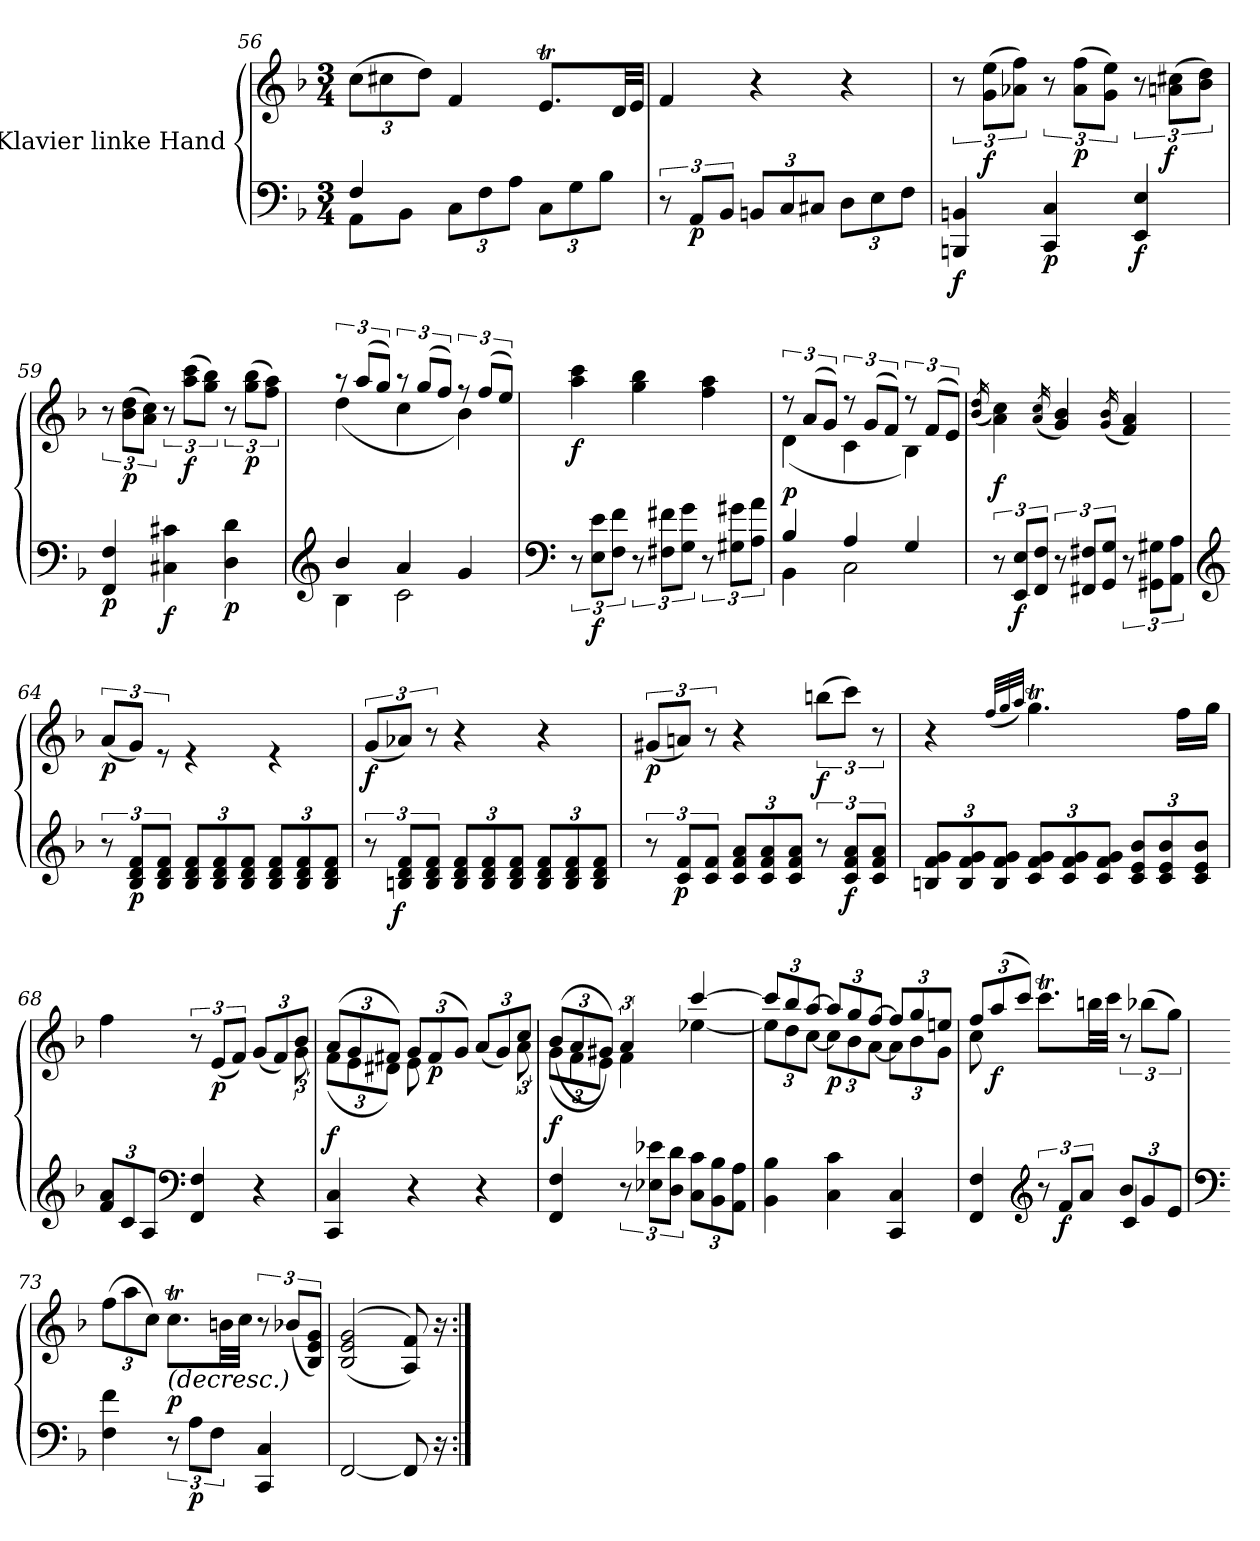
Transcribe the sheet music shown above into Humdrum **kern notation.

**kern	**kern	**dynam
*part1	*part1	*part1
*staff2	*staff1	*staff1/2
*I"Klavier linke Hand	*	*
*clefF4	*clefG2	*
*k[b-]	*k[b-]	*
*M3/4	*M3/4	*
=56	=56	=56
*^	*	*
*	*	*Xbrackettup	*
4F/	8AA\L	(>12cc\L	.
.	.	12cc#X\	.
.	8BB-\J	.	.
.	.	12dd\J)	.
*Xbrackettup	*	*	*
12C\L	2ryy	4f/	.
12F\	.	.	.
12A\J	.	.	.
12C\L	.	8.et/L	.
12G\	.	.	.
12B-\J	.	.	.
.	.	32d/LL	.
.	.	32e/JJJ	.
*v	*v	*	*
=57	=57	=57
*brackettup	*	*
12r	4f/	.
!	!	!LO:DY:b=2
12AA/L	.	p
12BB-/J	.	.
*Xbrackettup	*	*
12BBn/L	4r	.
12C/	.	.
12C#X/J	.	.
12D\L	4r	.
12E\	.	.
12F\J	.	.
=58	=58	=58
*	*brackettup	*
!	!	!LO:DY:b=2
4BBBn/ 4BBn/	12r	f
!	!	!LO:DY:b
.	(>12g\ 12ee\L	f
.	12a-X\ 12ff\J)	.
!	!	!LO:DY:b=2
4CC/ 4C/	12r	p
!	!	!LO:DY:b
.	(>12a-\ 12ff\L	p
.	12g\ 12ee\J)	.
!	!	!LO:DY:b=2
4EE/ 4E/	12r	f
!	!	!LO:DY:b
.	(>12an\ 12cc#X\L	f
.	12b-\ 12dd\J)	.
=59	=59	=59
!	!	!LO:DY:b=2
4FF/ 4F/	12r	p
!	!	!LO:DY:b
.	(>12b-\ 12dd\L	p
.	12a\ 12cc\J)	.
!	!	!LO:DY:b=2
4C#X\ 4c#X\	12r	f
!	!	!LO:DY:b
.	(>12aa\ 12ccc\L	f
.	12gg\ 12bb-\J)	.
!	!	!LO:DY:b=2
4D\ 4d\	12r	p
!	!	!LO:DY:b
.	(>12gg\ 12bb-\L	p
.	12ff\ 12aa\J)	.
=60	=60	=60
*clefG2	*	*
*^	*^	*
4b-/	4B-\	12r	(<4dd\	.
.	.	(>12aa/L	.	.
.	.	12gg/J)	.	.
4a/	2c\	12r	4cc\	.
.	.	(>12gg/L	.	.
.	.	12ff/J)	.	.
4g/	.	12r	4b-\)	.
.	.	(>12ff/L	.	.
.	.	12ee/J)	.	.
*v	*v	*	*	*
*	*v	*v	*
=61	=61	=61
*clefF4	*	*
*brackettup	*	*
!	!	!LO:DY:b
12r	4aa\ 4ccc\	f
!	!	!LO:DY:b=2
12E\ 12e\L	.	f
12F\ 12f\J	.	.
12r	4gg\ 4bb-\	.
12F#X\ 12f#X\L	.	.
12G\ 12g\J	.	.
12r	4ff\ 4aa\	.
12G#X\ 12g#X\L	.	.
12A\ 12a\J	.	.
=62	=62	=62
*^	*^	*
!	!	!	!	!LO:DY:a=2
4B-/	4BB-\	12r	(<4d\	p
.	.	(>12a/L	.	.
.	.	12g/J)	.	.
4A/	2C\	12r	4c\	.
.	.	(>12g/L	.	.
.	.	12f/J)	.	.
4G/	.	12r	4B-\)	.
.	.	(>12f/L	.	.
.	.	12e/J)	.	.
*v	*v	*	*	*
*	*v	*v	*
=63	=63	=63
.	(<16qb-/ 16qdd/	.
!	!	!LO:DY:a=2
12r	4a\ 4cc\)	f
!	!	!LO:DY:b=2
12EE/ 12E/L	.	f
12FF/ 12F/J	.	.
.	(<16qa/ 16qcc/	.
12r	4g/ 4b-/)	.
12FF#X/ 12F#X/L	.	.
12GG/ 12G/J	.	.
.	(<16qg/ 16qb-/	.
12r	4f/ 4a/)	.
12GG#X\ 12G#X\L	.	.
12AA\ 12A\J	.	.
=64	=64	=64
*clefG2	*	*
*	*^	*
!	!	!	!LO:DY:b
12r	2.ryy	(<12a/L	p
!	!	!	!LO:DY:b=2
12B-/ 12d/ 12f/L	.	12g/J)	p
12B-/ 12d/ 12f/J	.	12r	.
*Xbrackettup	*	*	*
12B-/ 12d/ 12f/L	.	4r	.
12B-/ 12d/ 12f/	.	.	.
12B-/ 12d/ 12f/J	.	.	.
12B-/ 12d/ 12f/L	.	4r	.
12B-/ 12d/ 12f/	.	.	.
12B-/ 12d/ 12f/J	.	.	.
*	*v	*v	*
=65	=65	=65
*brackettup	*	*
!	!	!LO:DY:b
12r	(<12g/L	f
!	!	!LO:DY:b=2
12Bn/ 12d/ 12f/L	12a-X/J)	f
12B/ 12d/ 12f/J	12r	.
*Xbrackettup	*	*
12B/ 12d/ 12f/L	4r	.
12B/ 12d/ 12f/	.	.
12B/ 12d/ 12f/J	.	.
12B/ 12d/ 12f/L	4r	.
12B/ 12d/ 12f/	.	.
12B/ 12d/ 12f/J	.	.
=66	=66	=66
*brackettup	*	*
!	!	!LO:DY:b
12r	(<12g#X/L	p
!	!	!LO:DY:b=2
12c/ 12f/L	12an/J)	p
12c/ 12f/J	12r	.
*Xbrackettup	*	*
12c/ 12f/ 12a/L	4r	.
12c/ 12f/ 12a/	.	.
12c/ 12f/ 12a/J	.	.
*brackettup	*	*
!	!	!LO:DY:b
12r	(>12bbn\L	f
!	!	!LO:DY:b=2
12c/ 12f/ 12a/L	12ccc\J)	f
12c/ 12f/ 12a/J	12r	.
=67	=67	=67
*Xbrackettup	*	*
12Bn/ 12f/ 12g/L	4r	.
12B/ 12f/ 12g/	.	.
12B/ 12f/ 12g/J	.	.
.	(<32qff/LLL	.
.	32qgg/	.
.	32qaa/JJJ)	.
12c/ 12f/ 12g/L	4.ggT\	.
12c/ 12f/ 12g/	.	.
12c/ 12f/ 12g/J	.	.
12c/ 12e/ 12b-/L	.	.
12c/ 12e/ 12b-/	.	.
.	16ff\LL	.
12c/ 12e/ 12b-/J	.	.
.	16gg\JJ	.
=68	=68	=68
*	*^	*
12f/ 12a/L	4ff\	2ryy	.
12c/	.	.	.
12A/J	.	.	.
*clefF4	*	*	*
4FF/ 4F/	12r	.	.
!	!	!	!LO:DY:b
.	(<12e/L	.	p
.	12f/J)	.	.
*	*Xbrackettup	*brackettup	*
4r	(<12g/L	12ryy	.
.	12f/)	12ryy	.
.	12b-/J	12g\	.
=69	=69	=69	=69
*	*Xbrackettup	*	*
!	!	!	!LO:DY:a=2
4CC/ 4C/	(>12a/L	(<12f\L	f
.	12g/	12e\	.
.	12f#X/J)	12d#X\J)	.
4r	12g/L	8e\	.
!	!	!	!LO:DY:b
.	(<12f#/	.	p
.	.	8ryy	.
.	12g/J)	.	.
*	*	*brackettup	*
4r	(<12a/L	12ryy	.
.	12g/)	12ryy	.
.	12cc/J	12a\	.
=70	=70	=70	=70
*	*Xbrackettup	*	*
!	!	!	!LO:DY:a=2
4FF/ 4F/	(>(>12b-/L	(<12g\L	f
.	12a/	12f\	.
.	12g#X/J))	12e\J)	.
*brackettup	*brackettup	*	*
12r	6a/	4f\	.
12E-X\ 12e-X\L	.	.	.
12D\ 12d\J	12ryy	.	.
*Xbrackettup	*	*	*
12C\ 12c\L	[4ccc/	[4ee-X\	.
12BB-\ 12B-\	.	.	.
12AA\ 12A\J	.	.	.
=71	=71	=71	=71
*^	*	*	*
*	*	*Xbrackettup	*	*
2.ryy	4BB-\ 4B-\	12ccc/L]	12ee-\L]	.
.	.	12bb-/	12dd\	.
.	.	[12aa/J	[12cc\J	.
!	!	!	!	!LO:DY:b
.	4C\ 4c\	12aa/L]	12cc\L]	p
.	.	12gg/	12b-\	.
.	.	[12ff/J	[12a\J	.
.	4CC/ 4C/	12ff/L]	12a\L]	.
.	.	12gg/	12b-\	.
.	.	12een/J	12g\J	.
=72	=72	=72	=72	=72
4ryy	4FF/ 4F/	12ff/L	8cc\	.
!	!	!	!	!LO:DY:b
.	.	(>12aa/	.	f
.	.	.	2ryy	.
.	.	12ccc/J)	.	.
*clefG2	*	*	*	*
*	*brackettup	*	*	*
4ryy	12r	8.cccT\L	.	.
!	!	!	!	!LO:DY:b=2
.	12f/L	.	.	f
.	12a/J	.	.	.
.	.	32bbn\LL	.	.
.	.	32ccc\JJJ	.	.
*Xbrackettup	*	*brackettup	*	*
12b-/L	4c/	12r	.	.
12g/	.	(>12bb-X\L	.	.
.	.	.	8ryy	.
12e/J	.	12gg\J)	.	.
*	*	*v	*v	*
=73	=73	=73	=73
*clefF4	*	*	*
*	*	*Xbrackettup	*
4ryy	4F\ 4f\	(>12ff\L	.
.	.	12aa\	.
.	.	12cc\J)	.
*brackettup	*	*	*
!	!	!LO:TX:b:i:t=(decresc.)	!
!	!	!	!LO:DY:a=2
12r	2ryy	8.ccT\L	p
!	!	!	!LO:DY:b=2
12A\L	.	.	p
12F\J	.	.	.
.	.	32bn\LL	.
.	.	32cc\JJJ	.
*	*	*brackettup	*
4CC/ 4C/	.	12r	.
.	.	(>12b-X/L	.
.	.	12B-/ 12e/ 12g/J)	.
=74	=74	=74	=74
2ryy	[2FF/	(<(>2B-/ 2e/ 2g/	.
8ryy	8FF/]	8A/ 8f/))	.
16ryy	16r	16r	.
*v	*v	*	*
=:|!	=:|!	=:|!
*-	*-	*-
